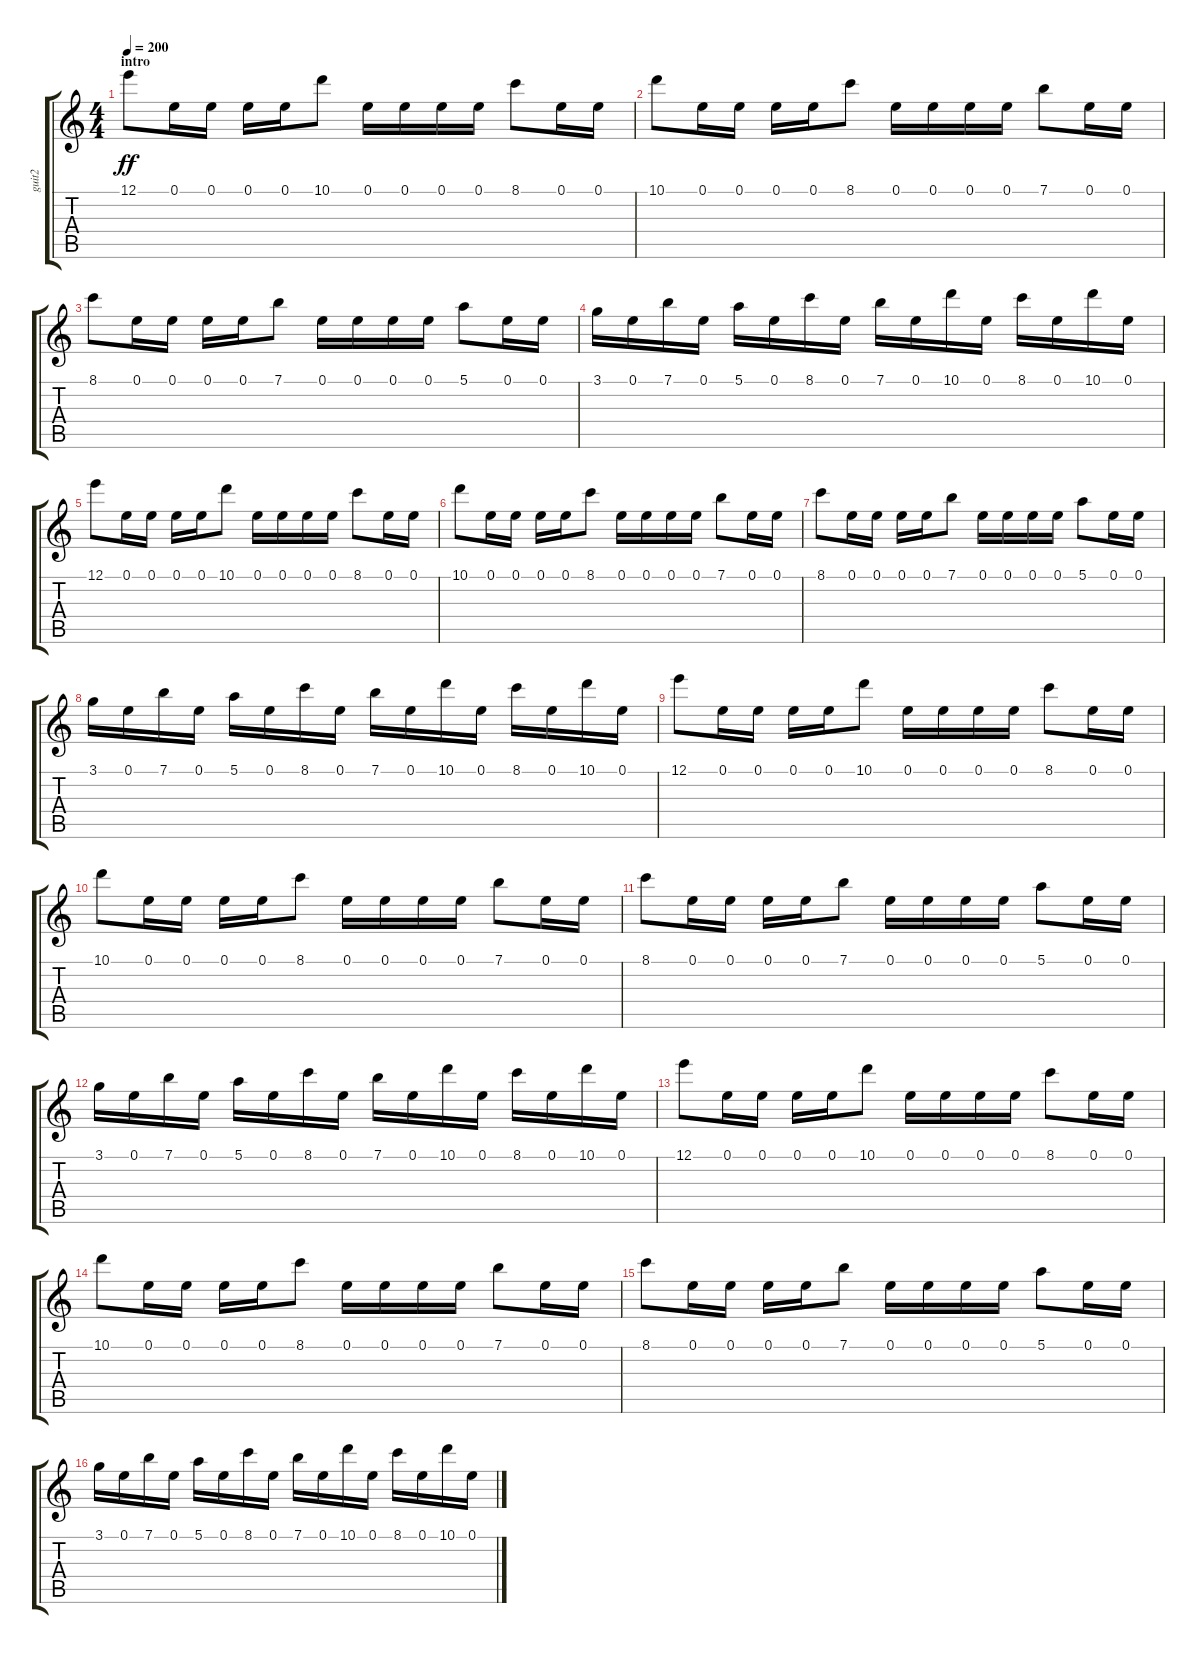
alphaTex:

\track ("guit2" "guit2") {instrument distortionguitar}
\staff {score tabs}
\tuning (E4 B3 G3 D3 A2 E2) {hide}
\ts (4 4)
\section ("" "intro")
\tempo 200
\clef g2
\ks c
12.1.8{dy ff instrument distortionguitar} 0.1.16 0.1.16 0.1.16 0.1.16 10.1.8 0.1.16 0.1.16 0.1.16 0.1.16 8.1.8 0.1.16 0.1.16 |
10.1.8 0.1.16 0.1.16 0.1.16 0.1.16 8.1.8 0.1.16 0.1.16 0.1.16 0.1.16 7.1.8 0.1.16 0.1.16 |
8.1.8 0.1.16 0.1.16 0.1.16 0.1.16 7.1.8 0.1.16 0.1.16 0.1.16 0.1.16 5.1.8 0.1.16 0.1.16 |
3.1.16 0.1.16 7.1.16 0.1.16 5.1.16 0.1.16 8.1.16 0.1.16 7.1.16 0.1.16 10.1.16 0.1.16 8.1.16 0.1.16 10.1.16 0.1.16 |
12.1.8 0.1.16 0.1.16 0.1.16 0.1.16 10.1.8 0.1.16 0.1.16 0.1.16 0.1.16 8.1.8 0.1.16 0.1.16 |
10.1.8 0.1.16 0.1.16 0.1.16 0.1.16 8.1.8 0.1.16 0.1.16 0.1.16 0.1.16 7.1.8 0.1.16 0.1.16 |
8.1.8 0.1.16 0.1.16 0.1.16 0.1.16 7.1.8 0.1.16 0.1.16 0.1.16 0.1.16 5.1.8 0.1.16 0.1.16 |
3.1.16 0.1.16 7.1.16 0.1.16 5.1.16 0.1.16 8.1.16 0.1.16 7.1.16 0.1.16 10.1.16 0.1.16 8.1.16 0.1.16 10.1.16 0.1.16 |
12.1.8 0.1.16 0.1.16 0.1.16 0.1.16 10.1.8 0.1.16 0.1.16 0.1.16 0.1.16 8.1.8 0.1.16 0.1.16 |
10.1.8 0.1.16 0.1.16 0.1.16 0.1.16 8.1.8 0.1.16 0.1.16 0.1.16 0.1.16 7.1.8 0.1.16 0.1.16 |
8.1.8 0.1.16 0.1.16 0.1.16 0.1.16 7.1.8 0.1.16 0.1.16 0.1.16 0.1.16 5.1.8 0.1.16 0.1.16 |
3.1.16 0.1.16 7.1.16 0.1.16 5.1.16 0.1.16 8.1.16 0.1.16 7.1.16 0.1.16 10.1.16 0.1.16 8.1.16 0.1.16 10.1.16 0.1.16 |
12.1.8 0.1.16 0.1.16 0.1.16 0.1.16 10.1.8 0.1.16 0.1.16 0.1.16 0.1.16 8.1.8 0.1.16 0.1.16 |
10.1.8 0.1.16 0.1.16 0.1.16 0.1.16 8.1.8 0.1.16 0.1.16 0.1.16 0.1.16 7.1.8 0.1.16 0.1.16 |
8.1.8 0.1.16 0.1.16 0.1.16 0.1.16 7.1.8 0.1.16 0.1.16 0.1.16 0.1.16 5.1.8 0.1.16 0.1.16 |
3.1.16 0.1.16 7.1.16 0.1.16 5.1.16 0.1.16 8.1.16 0.1.16 7.1.16 0.1.16 10.1.16 0.1.16 8.1.16 0.1.16 10.1.16 0.1.16
